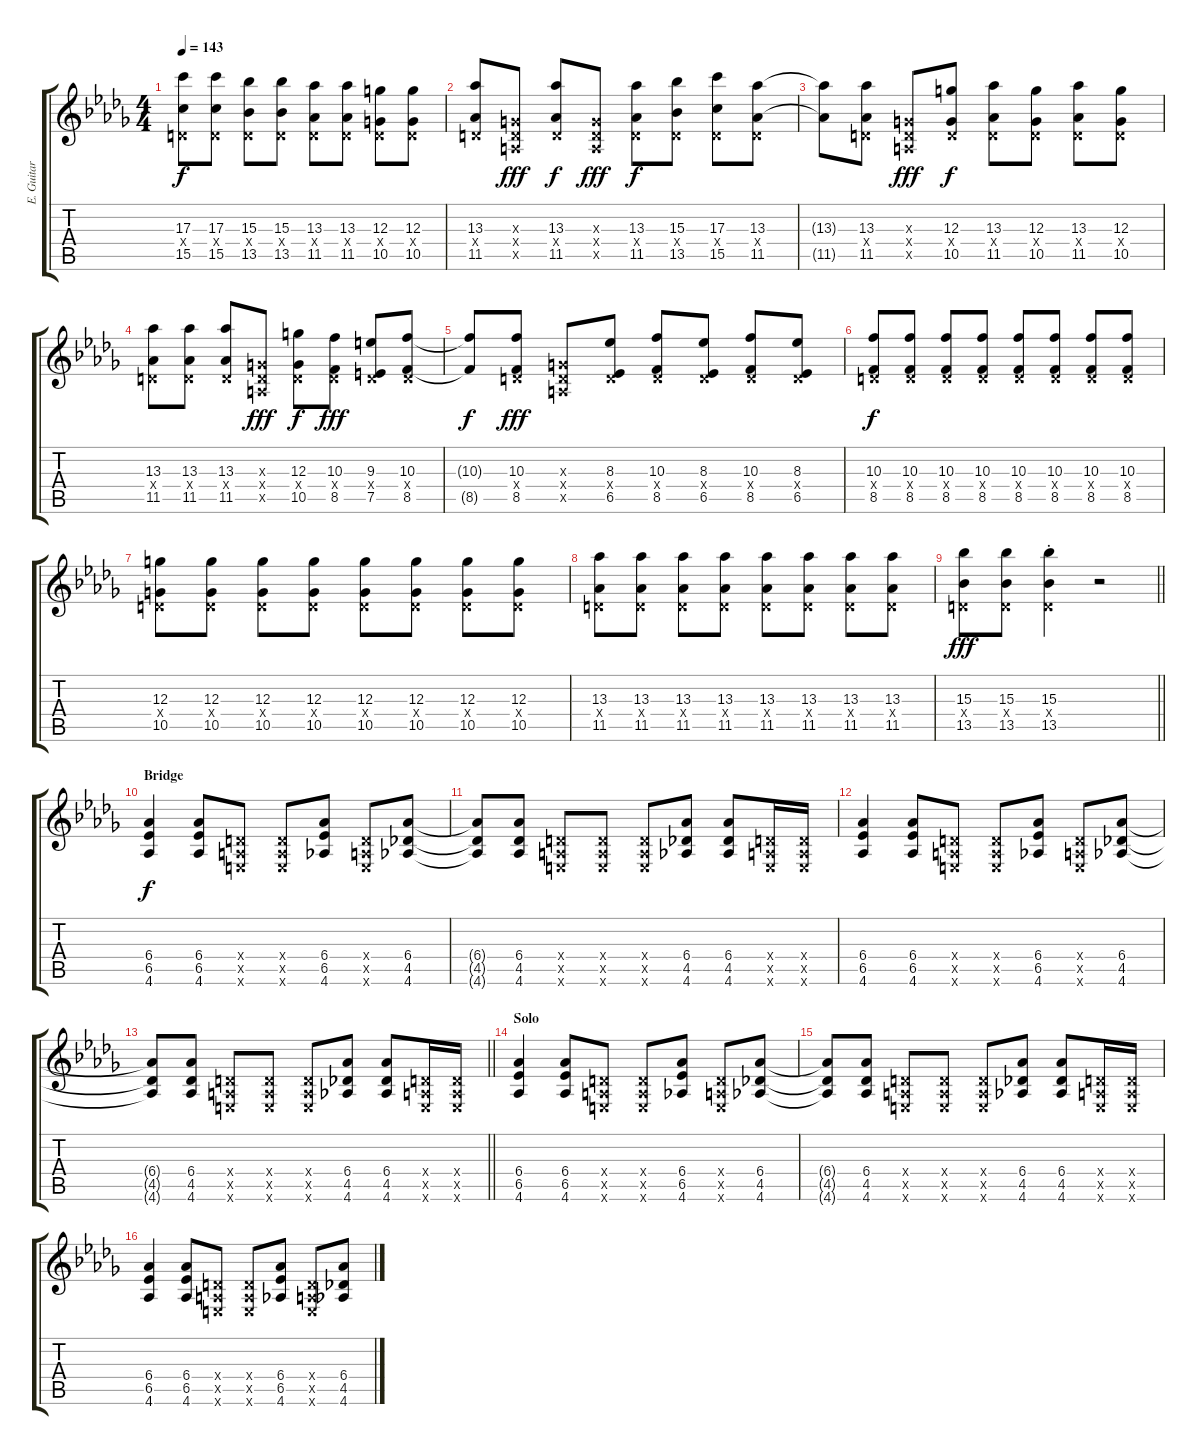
\track ("E. Guitar II" "E. Guitar ") {instrument overdrivenguitar}
\staff {score tabs}
\tuning (E4 B3 G3 D3 A2 E2) {hide}
\ts (4 4)
\tempo 143
\clef g2
\ks db
(17.3 0.4{x} 15.5).8{dy f} (17.3 0.4{x} 15.5).8 (15.3 0.4{x} 13.5).8 (15.3 0.4{x} 13.5).8 (13.3 0.4{x} 11.5).8 (13.3 0.4{x} 11.5).8 (12.3 0.4{x} 10.5).8 (12.3 0.4{x} 10.5).8 |
(13.3 0.4{x} 11.5).8 (0.3{x} 0.4{x} 0.5{x}).8{dy fff} (13.3 0.4{x} 11.5).8{dy f} (0.3{x} 0.4{x} 0.5{x}).8{dy fff} (13.3 0.4{x} 11.5).8{dy f} (15.3 0.4{x} 13.5).8 (17.3 0.4{x} 15.5).8 (13.3 0.4{x} 11.5).8 |
(13.3{t} 11.5{t}).8 (13.3 0.4{x} 11.5).8 (0.3{x} 0.4{x} 0.5{x}).8{dy fff} (12.3 0.4{x} 10.5).8{dy f} (13.3 0.4{x} 11.5).8 (12.3 0.4{x} 10.5).8 (13.3 0.4{x} 11.5).8 (12.3 0.4{x} 10.5).8 |
(13.3 0.4{x} 11.5).8 (13.3 0.4{x} 11.5).8 (13.3 0.4{x} 11.5).8 (0.3{x} 0.4{x} 0.5{x}).8{dy fff} (12.3 0.4{x} 10.5).8{dy f} (10.3 0.4{x} 8.5).8{dy fff} (9.3 0.4{x} 7.5).8 (10.3 0.4{x} 8.5).8 |
(10.3{t} 8.5{t}).8{dy f} (10.3 0.4{x} 8.5).8{dy fff} (0.3{x} 0.4{x} 0.5{x}).8 (8.3 0.4{x} 6.5).8 (10.3 0.4{x} 8.5).8 (8.3 0.4{x} 6.5).8 (10.3 0.4{x} 8.5).8 (8.3 0.4{x} 6.5).8 |
(10.3 0.4{x} 8.5).8{dy f} (10.3 0.4{x} 8.5).8 (10.3 0.4{x} 8.5).8 (10.3 0.4{x} 8.5).8 (10.3 0.4{x} 8.5).8 (10.3 0.4{x} 8.5).8 (10.3 0.4{x} 8.5).8 (10.3 0.4{x} 8.5).8 |
(12.3 0.4{x} 10.5).8 (12.3 0.4{x} 10.5).8 (12.3 0.4{x} 10.5).8 (12.3 0.4{x} 10.5).8 (12.3 0.4{x} 10.5).8 (12.3 0.4{x} 10.5).8 (12.3 0.4{x} 10.5).8 (12.3 0.4{x} 10.5).8 |
(13.3 0.4{x} 11.5).8 (13.3 0.4{x} 11.5).8 (13.3 0.4{x} 11.5).8 (13.3 0.4{x} 11.5).8 (13.3 0.4{x} 11.5).8 (13.3 0.4{x} 11.5).8 (13.3 0.4{x} 11.5).8 (13.3 0.4{x} 11.5).8 |
\barLineRight lightlight
(15.3 0.4{x} 13.5).8{dy fff} (15.3 0.4{x} 13.5).8 (15.3{st} 0.4{x} 13.5{st}).4 r.2 |
\section ("" "Bridge")
(6.4 6.5 4.6).4{dy f} (6.4 6.5 4.6).8 (0.4{x} 0.5{x} 0.6{x}).8 (0.4{x} 0.5{x} 0.6{x}).8 (6.4 6.5 4.6).8 (0.4{x} 0.5{x} 0.6{x}).8 (6.4 4.5 4.6).8 |
(6.4{t} 4.5{t} 4.6{t}).8 (6.4 4.5 4.6).8 (0.4{x} 0.5{x} 0.6{x}).8 (0.4{x} 0.5{x} 0.6{x}).8 (0.4{x} 0.5{x} 0.6{x}).8 (6.4 4.5 4.6).8 (6.4 4.5 4.6).8 (0.4{x} 0.5{x} 0.6{x}).16 (0.4{x} 0.5{x} 0.6{x}).16 |
(6.4 6.5 4.6).4 (6.4 6.5 4.6).8 (0.4{x} 0.5{x} 0.6{x}).8 (0.4{x} 0.5{x} 0.6{x}).8 (6.4 6.5 4.6).8 (0.4{x} 0.5{x} 0.6{x}).8 (6.4 4.5 4.6).8 |
\barLineRight lightlight
(6.4{t} 4.5{t} 4.6{t}).8 (6.4 4.5 4.6).8 (0.4{x} 0.5{x} 0.6{x}).8 (0.4{x} 0.5{x} 0.6{x}).8 (0.4{x} 0.5{x} 0.6{x}).8 (6.4 4.5 4.6).8 (6.4 4.5 4.6).8 (0.4{x} 0.5{x} 0.6{x}).16 (0.4{x} 0.5{x} 0.6{x}).16 |
\section ("" "Solo")
(6.4 6.5 4.6).4 (6.4 6.5 4.6).8 (0.4{x} 0.5{x} 0.6{x}).8 (0.4{x} 0.5{x} 0.6{x}).8 (6.4 6.5 4.6).8 (0.4{x} 0.5{x} 0.6{x}).8 (6.4 4.5 4.6).8 |
(6.4{t} 4.5{t} 4.6{t}).8 (6.4 4.5 4.6).8 (0.4{x} 0.5{x} 0.6{x}).8 (0.4{x} 0.5{x} 0.6{x}).8 (0.4{x} 0.5{x} 0.6{x}).8 (6.4 4.5 4.6).8 (6.4 4.5 4.6).8 (0.4{x} 0.5{x} 0.6{x}).16 (0.4{x} 0.5{x} 0.6{x}).16 |
(6.4 6.5 4.6).4 (6.4 6.5 4.6).8 (0.4{x} 0.5{x} 0.6{x}).8 (0.4{x} 0.5{x} 0.6{x}).8 (6.4 6.5 4.6).8 (0.4{x} 0.5{x} 0.6{x}).8 (6.4 4.5 4.6).8
